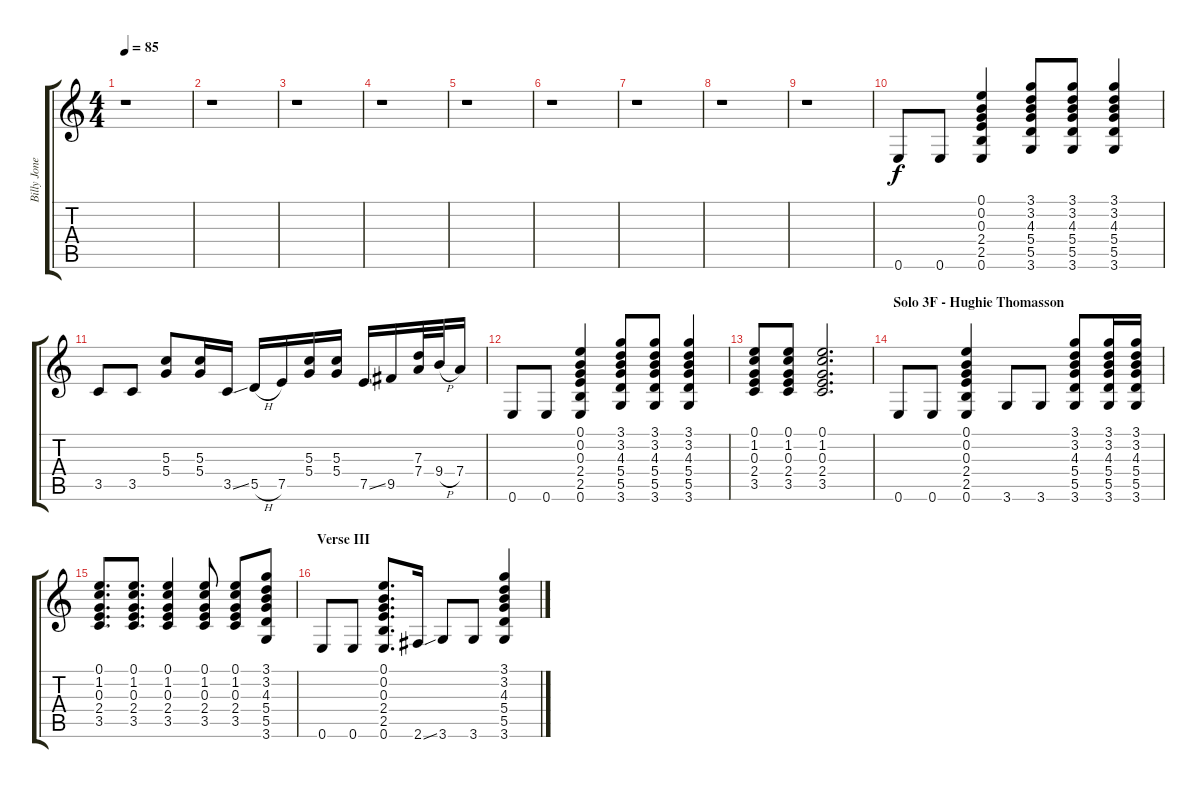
\track ("Billy Jones Acoustic Rhythm" "Billy Jone") {instrument acousticguitarsteel}
\staff {score tabs}
\tuning (E4 B3 G3 D3 A2 E2) {hide}
\ts (4 4)
\tempo 85
\clef g2
\ks c
r.1{dy f} |
r.1 |
r.1 |
r.1 |
r.1 |
r.1 |
r.1 |
r.1 |
r.1 |
0.6.8 0.6.8 (0.1 0.2 0.3 2.4 2.5 0.6).4 (3.1 3.2 4.3 5.4 5.5 3.6).8 (3.1 3.2 4.3 5.4 5.5 3.6).8 (3.1 3.2 4.3 5.4 5.5 3.6).4 |
3.5.8 3.5.8 (5.3 5.4).8 (5.3 5.4).16 3.5{ss}.16 5.5{h}.16 7.5.16 (5.3 5.4).16 (5.3 5.4).16 7.5{ss}.16 9.5.16 (7.3 7.4).32 9.4{h}.32 7.4.16 |
0.6.8 0.6.8 (0.1 0.2 0.3 2.4 2.5 0.6).4 (3.1 3.2 4.3 5.4 5.5 3.6).8 (3.1 3.2 4.3 5.4 5.5 3.6).8 (3.1 3.2 4.3 5.4 5.5 3.6).4 |
(0.1 1.2 0.3 2.4 3.5).8 (0.1 1.2 0.3 2.4 3.5).8 (0.1 1.2 0.3 2.4 3.5).2{d} |
\section ("" "Solo 3F - Hughie Thomasson")
0.6.8 0.6.8 (0.1 0.2 0.3 2.4 2.5 0.6).4 3.6.8 3.6.8 (3.1 3.2 4.3 5.4 5.5 3.6).8 (3.1 3.2 4.3 5.4 5.5 3.6).16 (3.1 3.2 4.3 5.4 5.5 3.6).16 |
(0.1 1.2 0.3 2.4 3.5).8{d} (0.1 1.2 0.3 2.4 3.5).8{d} (0.1 1.2 0.3 2.4 3.5).4 (0.1 1.2 0.3 2.4 3.5).8 (0.1 1.2 0.3 2.4 3.5).8 (3.1 3.2 4.3 5.4 5.5 3.6).8 |
\section ("" "Verse III")
0.6.8 0.6.8 (0.1 0.2 0.3 2.4 2.5 0.6).8{d} 2.6{ss}.16 3.6.8 3.6.8 (3.1 3.2 4.3 5.4 5.5 3.6).4
